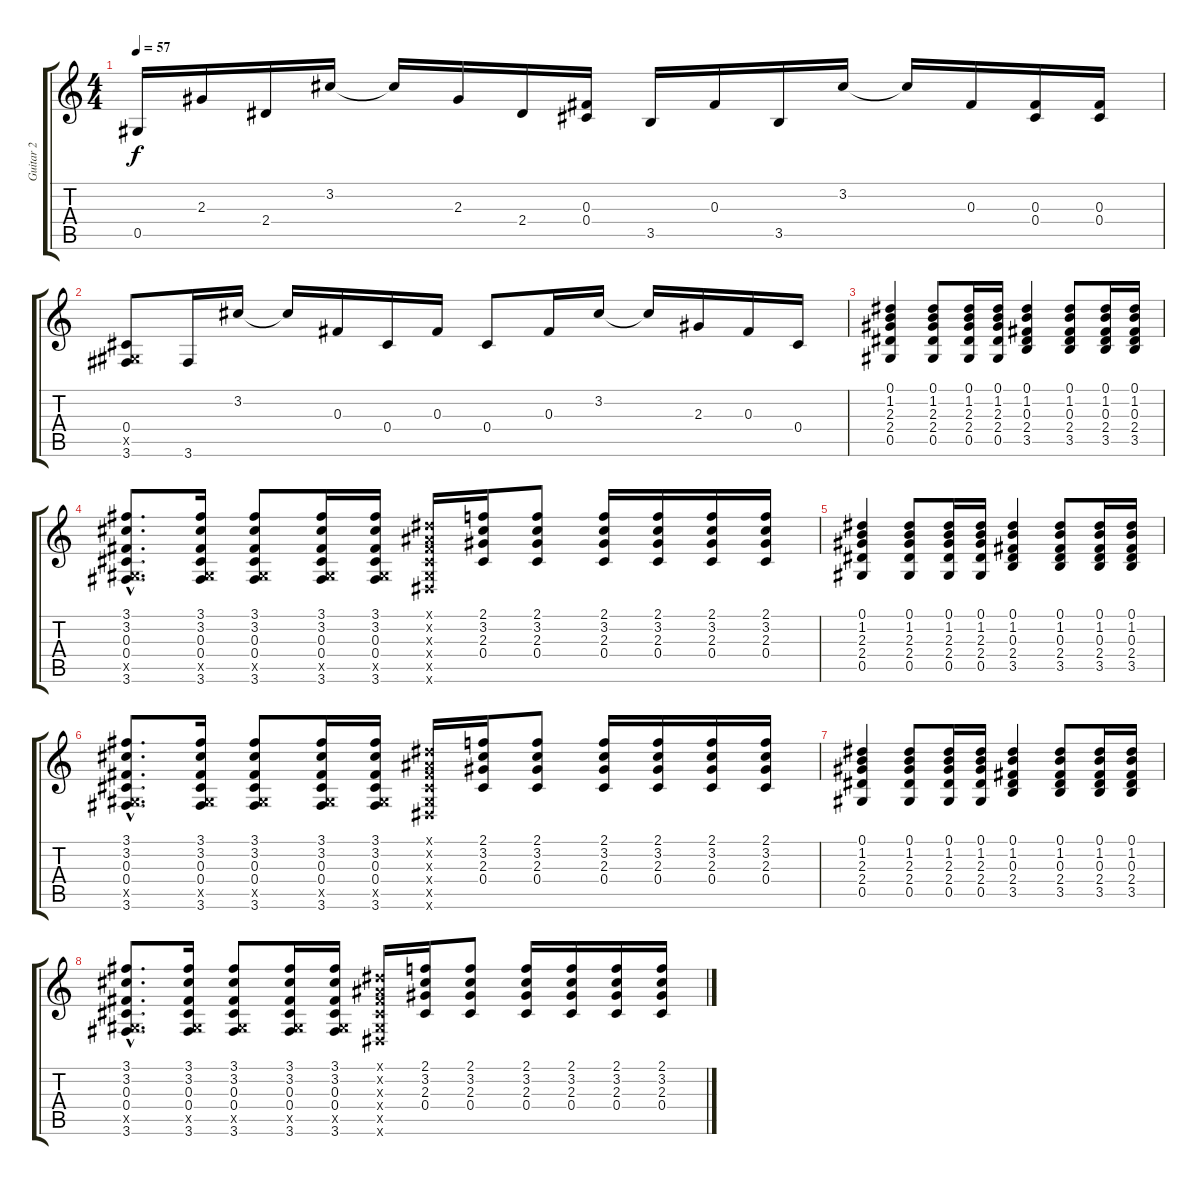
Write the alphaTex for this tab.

\track ("Guitar 2" "Guitar 2") {instrument acousticguitarsteel}
\staff {score tabs}
\tuning (Eb4 Bb3 Gb3 Db3 Ab2 Eb2) {hide}
\ts (4 4)
\tempo 57
\clef g2
\ks c
0.5.16{dy f} 2.3.16 2.4.16 3.2.16 3.2{t}.16 2.3.16 2.4.16 (0.3 0.4).16 3.5.16 0.3.16 3.5.16 3.2.16 3.2{t}.16 0.3.16 (0.3 0.4).16 (0.3 0.4).16 |
(0.4 0.5{x} 3.6).8 3.6.16 3.2.16 3.2{t}.16 0.3.16 0.4.16 0.3.16 0.4.8 0.3.16 3.2.16 3.2{t}.16 2.3.16 0.3.16 0.4.16 |
(0.1 1.2 2.3 2.4 0.5).4 (0.1 1.2 2.3 2.4 0.5).8 (0.1 1.2 2.3 2.4 0.5).16 (0.1 1.2 2.3 2.4 0.5).16 (0.1 1.2 0.3 2.4 3.5).4 (0.1 1.2 0.3 2.4 3.5).8 (0.1 1.2 0.3 2.4 3.5).16 (0.1 1.2 0.3 2.4 3.5).16 |
(3.1{hac} 3.2{hac} 0.3{hac} 0.4{hac} 0.5{hac x} 3.6{hac}).8{d} (3.1 3.2 0.3 0.4 0.5{x} 3.6).16 (3.1 3.2 0.3 0.4 0.5{x} 3.6).8 (3.1 3.2 0.3 0.4 0.5{x} 3.6).16 (3.1 3.2 0.3 0.4 0.5{x} 3.6).16 (0.1{x} 0.2{x} 0.3{x} 0.4{x} 0.5{x} 0.6{x}).16 (2.1 3.2 2.3 0.4).16 (2.1 3.2 2.3 0.4).8 (2.1 3.2 2.3 0.4).16 (2.1 3.2 2.3 0.4).16 (2.1 3.2 2.3 0.4).16 (2.1 3.2 2.3 0.4).16 |
(0.1 1.2 2.3 2.4 0.5).4 (0.1 1.2 2.3 2.4 0.5).8 (0.1 1.2 2.3 2.4 0.5).16 (0.1 1.2 2.3 2.4 0.5).16 (0.1 1.2 0.3 2.4 3.5).4 (0.1 1.2 0.3 2.4 3.5).8 (0.1 1.2 0.3 2.4 3.5).16 (0.1 1.2 0.3 2.4 3.5).16 |
(3.1{hac} 3.2{hac} 0.3{hac} 0.4{hac} 0.5{hac x} 3.6{hac}).8{d} (3.1 3.2 0.3 0.4 0.5{x} 3.6).16 (3.1 3.2 0.3 0.4 0.5{x} 3.6).8 (3.1 3.2 0.3 0.4 0.5{x} 3.6).16 (3.1 3.2 0.3 0.4 0.5{x} 3.6).16 (0.1{x} 0.2{x} 0.3{x} 0.4{x} 0.5{x} 0.6{x}).16 (2.1 3.2 2.3 0.4).16 (2.1 3.2 2.3 0.4).8 (2.1 3.2 2.3 0.4).16 (2.1 3.2 2.3 0.4).16 (2.1 3.2 2.3 0.4).16 (2.1 3.2 2.3 0.4).16 |
(0.1 1.2 2.3 2.4 0.5).4 (0.1 1.2 2.3 2.4 0.5).8 (0.1 1.2 2.3 2.4 0.5).16 (0.1 1.2 2.3 2.4 0.5).16 (0.1 1.2 0.3 2.4 3.5).4 (0.1 1.2 0.3 2.4 3.5).8 (0.1 1.2 0.3 2.4 3.5).16 (0.1 1.2 0.3 2.4 3.5).16 |
(3.1{hac} 3.2{hac} 0.3{hac} 0.4{hac} 0.5{hac x} 3.6{hac}).8{d} (3.1 3.2 0.3 0.4 0.5{x} 3.6).16 (3.1 3.2 0.3 0.4 0.5{x} 3.6).8 (3.1 3.2 0.3 0.4 0.5{x} 3.6).16 (3.1 3.2 0.3 0.4 0.5{x} 3.6).16 (0.1{x} 0.2{x} 0.3{x} 0.4{x} 0.5{x} 0.6{x}).16 (2.1 3.2 2.3 0.4).16 (2.1 3.2 2.3 0.4).8 (2.1 3.2 2.3 0.4).16 (2.1 3.2 2.3 0.4).16 (2.1 3.2 2.3 0.4).16 (2.1 3.2 2.3 0.4).16
